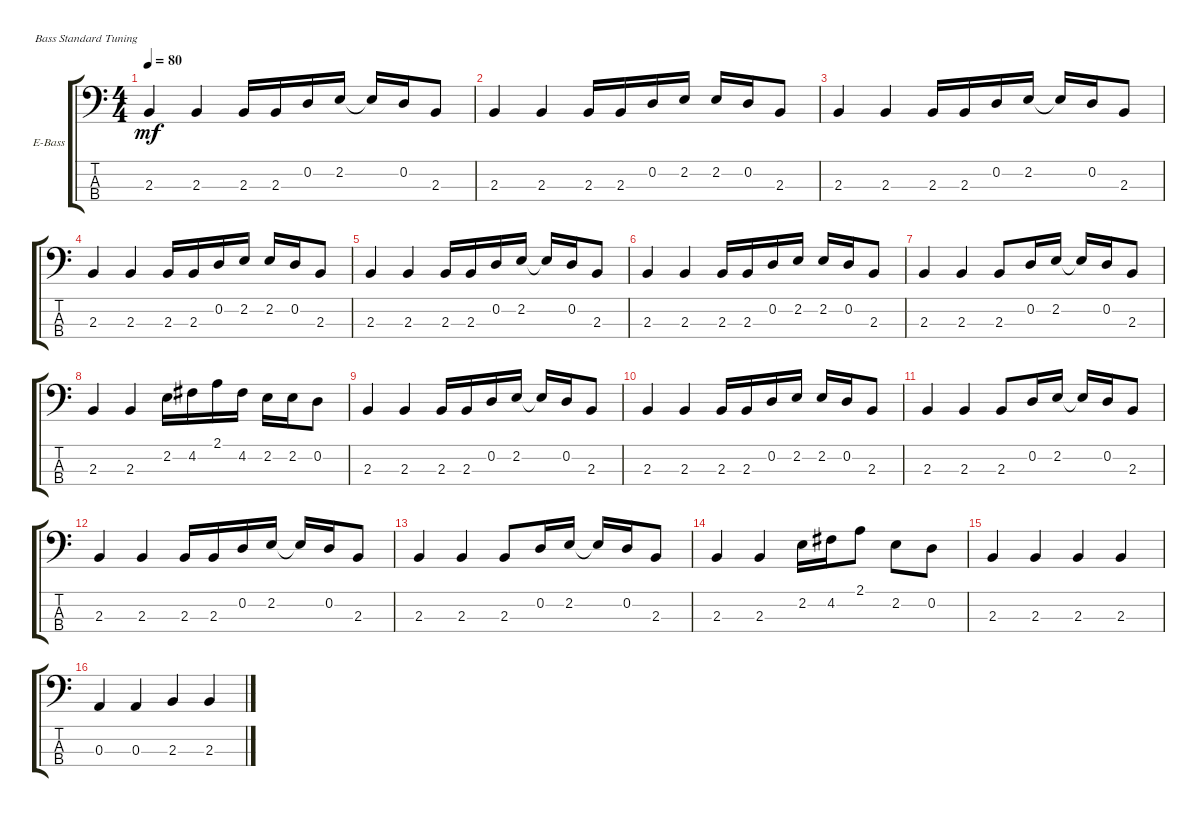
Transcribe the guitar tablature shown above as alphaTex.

\defaultSystemsLayout 4
\bracketExtendMode groupsimilarinstruments
\firstSystemTrackNameOrientation horizontal
\otherSystemsTrackNameOrientation horizontal
\track ("Electric Bass" "E-Bass") {instrument electricbassfinger}
\staff {score tabs}
\tuning (G2 D2 A1 E1)
\ts (4 4)
\tempo 80
\clef f4
\ks c
2.3.4{dy mf} 2.3.4 2.3.16 2.3.16 0.2.16 2.2.16 2.2{t}.16 0.2.16 2.3.8 |
2.3.4 2.3.4 2.3.16 2.3.16 0.2.16 2.2.16 2.2.16 0.2.16 2.3.8 |
2.3.4 2.3.4 2.3.16 2.3.16 0.2.16 2.2.16 2.2{t}.16 0.2.16 2.3.8 |
2.3.4 2.3.4 2.3.16 2.3.16 0.2.16 2.2.16 2.2.16 0.2.16 2.3.8 |
2.3.4 2.3.4 2.3.16 2.3.16 0.2.16 2.2.16 2.2{t}.16 0.2.16 2.3.8 |
2.3.4 2.3.4 2.3.16 2.3.16 0.2.16 2.2.16 2.2.16 0.2.16 2.3.8 |
2.3.4 2.3.4 2.3.8 0.2.16 2.2.16 2.2{t}.16 0.2.16 2.3.8 |
2.3.4 2.3.4 2.2.16 4.2.16 2.1.16 4.2.16 2.2.16 2.2.16 0.2.8 |
2.3.4 2.3.4 2.3.16 2.3.16 0.2.16 2.2.16 2.2{t}.16 0.2.16 2.3.8 |
2.3.4 2.3.4 2.3.16 2.3.16 0.2.16 2.2.16 2.2.16 0.2.16 2.3.8 |
2.3.4 2.3.4 2.3.8 0.2.16 2.2.16 2.2{t}.16 0.2.16 2.3.8 |
2.3.4 2.3.4 2.3.16 2.3.16 0.2.16 2.2.16 2.2{t}.16 0.2.16 2.3.8 |
2.3.4 2.3.4 2.3.8 0.2.16 2.2.16 2.2{t}.16 0.2.16 2.3.8 |
2.3.4 2.3.4 2.2.16 4.2.16 2.1.8 2.2.8 0.2.8 |
2.3.4 2.3.4 2.3.4 2.3.4 |
0.3.4 0.3.4 2.3.4 2.3.4
